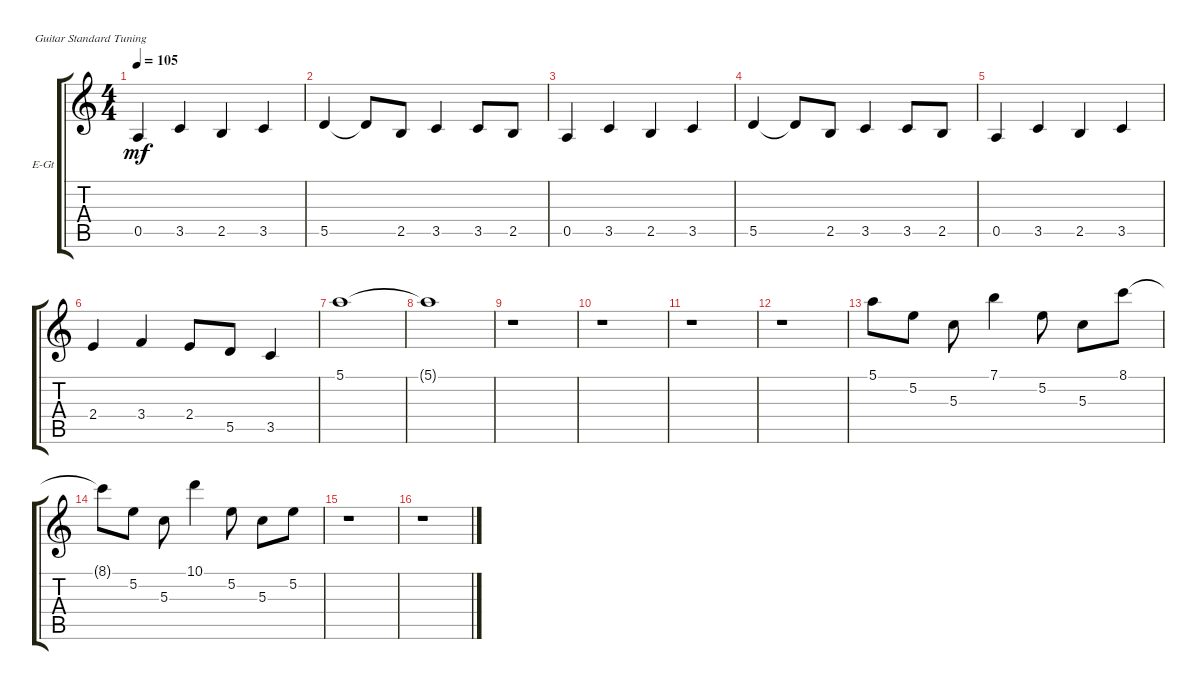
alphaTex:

\defaultSystemsLayout 4
\bracketExtendMode groupsimilarinstruments
\firstSystemTrackNameOrientation horizontal
\otherSystemsTrackNameOrientation horizontal
\track ("Tom Tucker" "E-Gt") {instrument distortionguitar}
\staff {score tabs}
\tuning (E4 B3 G3 D3 A2 E2)
\ts (4 4)
\tempo 105
\clef g2
\scale
0.333333
\ks c
0.5.4{dy mf} 3.5.4 2.5.4 3.5.4 |
\scale
0.333333 5.5.4 5.5{t}.8 2.5.8 3.5.4 3.5.8 2.5.8 |
\scale
0.333333 0.5.4 3.5.4 2.5.4 3.5.4 |
\scale
0.333333 5.5.4 5.5{t}.8 2.5.8 3.5.4 3.5.8 2.5.8 |
\scale
0.333333 0.5.4 3.5.4 2.5.4 3.5.4 |
\scale
0.333333 2.4.4 3.4.4 2.4.8 5.5.8 3.5.4 |
\scale
0.333333 5.1.1 |
\scale
0.333333 5.1{t}.1 |
\scale
0.333333 r.1 |
\scale
0.333333 r.1 |
\scale
0.333333 r.1 |
\scale
0.333333 r.1 |
\scale
0.333333 5.1.8 5.2.8 5.3.8 7.1.4 5.2.8 5.3.8 8.1.8 |
\scale
0.333333 8.1{t}.8 5.2.8 5.3.8 10.1.4 5.2.8 5.3.8 5.2.8 |
\scale
0.333333 r.1 |
\scale
0.333333 r.1
